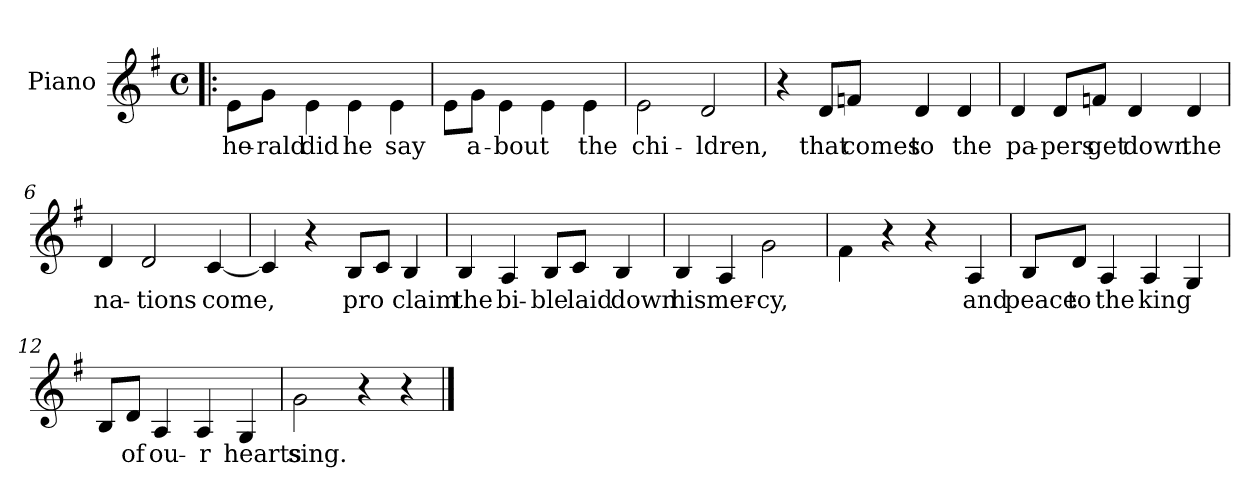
**kern	**text
*part1	*part1
*staff1	*staff1
*I"Piano	*
*I'Pno.	*
*clefG2	*
*k[f#]	*
*G:	*
*M4/4	*
*met(c)	*
=1!|:	=1!|:
8e\L	he-
8g\J	-rald
4e\	did
4e\	he
4e\	say
=2	=2
8e\L	--
8g\J	a-
4e\	-bout
4e\	--
4e\	the
=3	=3
2e\	chi-
2d/	-ldren,
=4	=4
4r	.
8d/L	that
8fn/J	comes
4d/	to
4d/	the
=5	=5
4d/	pa-
8d/L	-pers
8fn/J	get
4d/	down
4d/	the
=6	=6
4d/	na-
2d/	-tions
[4c/	come,
=7	=7
4c/]	.
4r	.
8B/L	pro-
8c/J	--
4B/	-claim
=8	=8
4B/	the
4A/	bi-
8B/L	-ble
8c/J	laid
4B/	down
=9	=9
4B/	his
4A/	mer-
2g\	-cy,
=10	=10
4f#\	.
4r	.
4r	.
4A/	and
=11	=11
8B/L	peace
8d/J	to
4A/	the
4A/	king
4G/	--
=12	=12
8B/L	--
8d/J	of
4A/	ou-
4A/	-r
4G/	hearts
=13	=13
2g\	sing.
4r	.
4r	.
==	==
*-	*-
